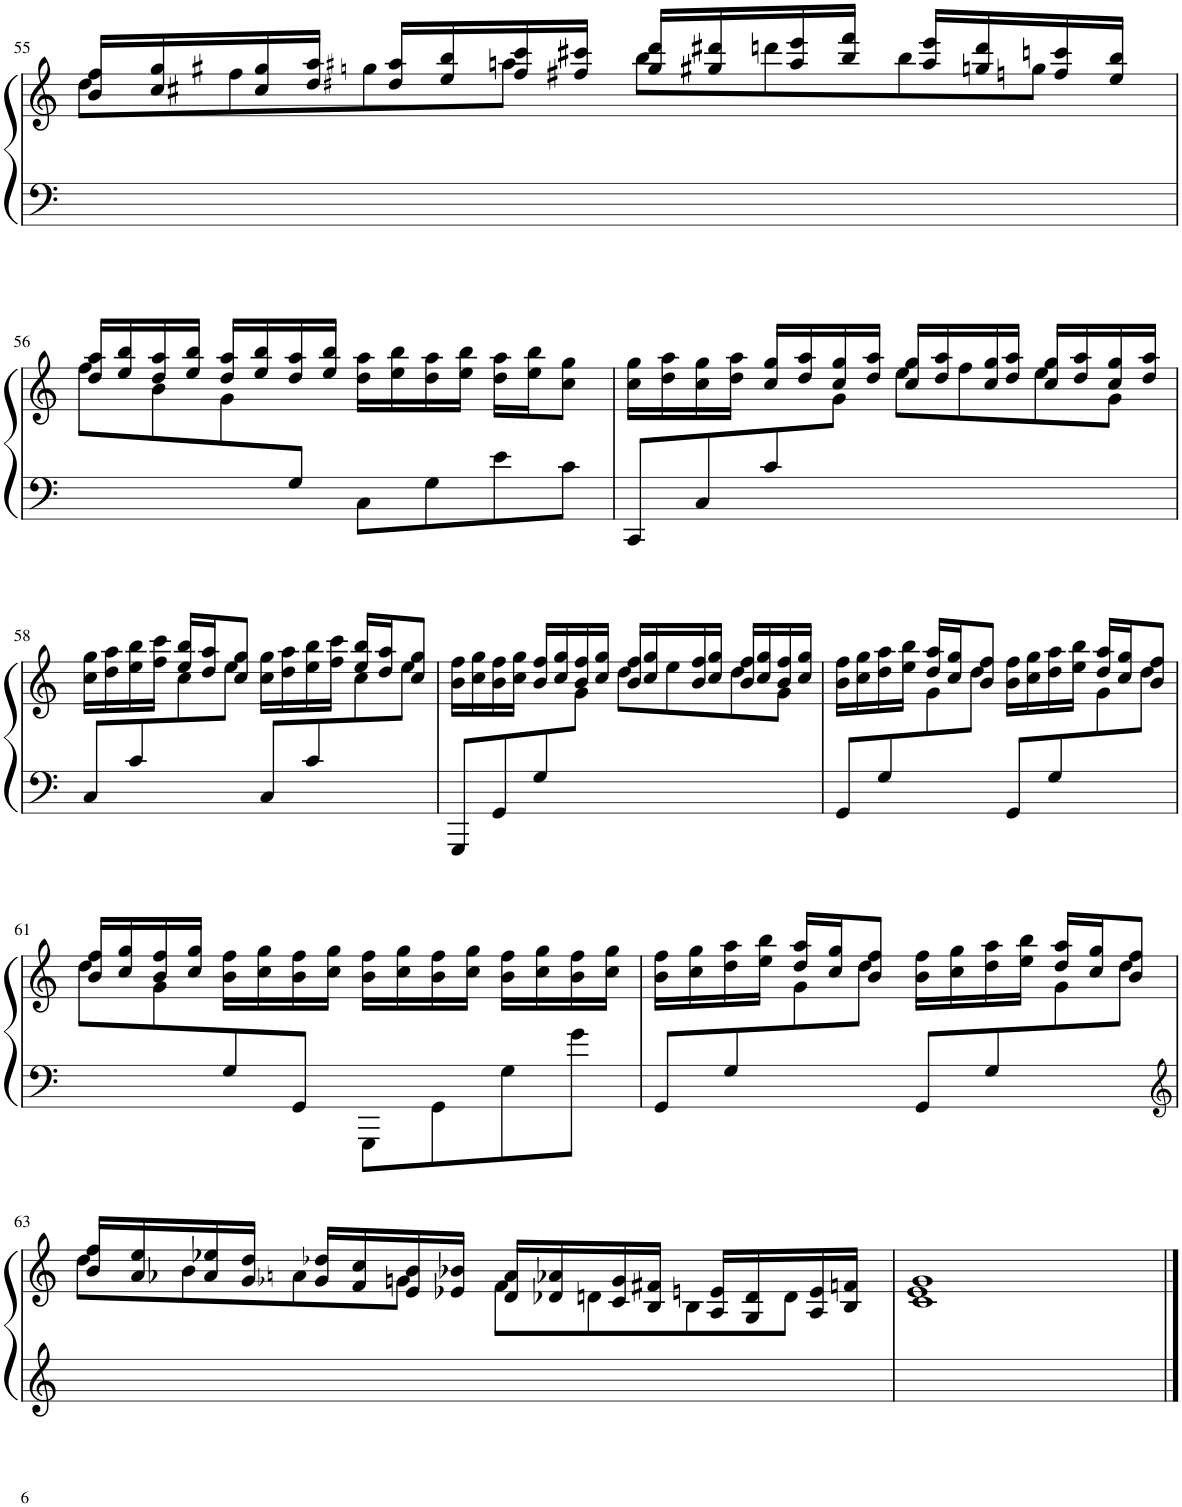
**kern	**kern
*part1	*part1
*staff2	*staff1
*I"Piano	*
*I'Pno.	*
!!LO:PB:g=z
*clefF4	*clefG2
*k[]	*k[]
*M4/4	*M4/4
=55	=55
*	*^
1ryy	16b/ 16ff/LL	8dd\L
.	16cc/ 16gg/	.
.	16cc#X/ 16gg#X/	8ff\
.	16dd/ 16aa/JJ	.
.	16dd#X/ 16aa#X/LL	8ggn\
.	16ee/ 16bb/	.
.	16ff/ 16ccc/	8aan\J
.	16ff#X/ 16ccc#X/JJ	.
.	16gg/ 16ddd/LL	8bb\L
.	16gg#X/ 16ddd#X/	.
.	16aa/ 16eee/	8dddn\
.	16bb/ 16fff/JJ	.
.	16aa/ 16eee/LL	8bb\
.	16ggn/ 16ddd/	.
.	16ffn/ 16cccn/	8gg\J
.	16ee/ 16bb/JJ	.
!!LO:LB:g=z	!!
=56	=56	=56
4.ryy	16dd/ 16aa/LL	8ff\L
.	16ee/ 16bb/	.
.	16dd/ 16aa/	8b\
.	16ee/ 16bb/JJ	.
.	16dd/ 16aa/LL	8g\
.	16ee/ 16bb/	.
8G/J	16dd/ 16aa/	2ryy
.	16ee/ 16bb/JJ	.
8C\L	16dd\ 16aa\LL	.
.	16ee\ 16bb\	.
8G\	16dd\ 16aa\	.
.	16ee\ 16bb\JJ	.
8e\	16dd\ 16aa\LL	.
.	16ee\ 16bb\J	.
8c\J	8cc\ 8gg\J	8ryy
=57	=57	=57
8CC/L	16cc\ 16gg\LL	4.ryy
.	16dd\ 16aa\	.
8C/	16cc\ 16gg\	.
.	16dd\ 16aa\JJ	.
8c/	16cc/ 16gg/LL	.
.	16dd/ 16aa/	.
2ryy	16cc/ 16gg/	8g\J
.	16dd/ 16aa/JJ	.
.	16cc/ 16gg/LL	8ee\L
.	16dd/ 16aa/	.
.	16cc/ 16gg/	8ff\
.	16dd/ 16aa/JJ	.
.	16cc/ 16gg/LL	8ee\
.	16dd/ 16aa/	.
8ryy	16cc/ 16gg/	8g\J
.	16dd/ 16aa/JJ	.
!!LO:LB:g=z	!!
=58	=58	=58
8C/L	16cc\ 16gg\LL	4ryy
.	16dd\ 16aa\	.
8c/	16ee\ 16bb\	.
.	16ff\ 16ccc\JJ	.
4ryy	16ee/ 16bb/LL	8cc\
.	16dd/ 16aa/J	.
.	8cc/ 8gg/J	8ee\J
8C/L	16cc\ 16gg\LL	4ryy
.	16dd\ 16aa\	.
8c/	16ee\ 16bb\	.
.	16ff\ 16ccc\JJ	.
4ryy	16ee/ 16bb/LL	8cc\
.	16dd/ 16aa/J	.
.	8cc/ 8gg/J	8ee\J
=59	=59	=59
8GGG/L	16b\ 16ff\LL	4.ryy
.	16cc\ 16gg\	.
8GG/	16b\ 16ff\	.
.	16cc\ 16gg\JJ	.
8G/	16b/ 16ff/LL	.
.	16cc/ 16gg/	.
2ryy	16b/ 16ff/	8g\J
.	16cc/ 16gg/JJ	.
.	16b/ 16ff/LL	8dd\L
.	16cc/ 16gg/	.
.	16b/ 16ff/	8ee\
.	16cc/ 16gg/JJ	.
.	16b/ 16ff/LL	8dd\
.	16cc/ 16gg/	.
8ryy	16b/ 16ff/	8g\J
.	16cc/ 16gg/JJ	.
=60	=60	=60
8GG/L	16b\ 16ff\LL	4ryy
.	16cc\ 16gg\	.
8G/	16dd\ 16aa\	.
.	16ee\ 16bb\JJ	.
4ryy	16dd/ 16aa/LL	8g\
.	16cc/ 16gg/J	.
.	8b/ 8ff/J	8dd\J
8GG/L	16b\ 16ff\LL	4ryy
.	16cc\ 16gg\	.
8G/	16dd\ 16aa\	.
.	16ee\ 16bb\JJ	.
4ryy	16dd/ 16aa/LL	8g\
.	16cc/ 16gg/J	.
.	8b/ 8ff/J	8dd\J
!!LO:LB:g=z	!!
=61	=61	=61
4ryy	16b/ 16ff/LL	8dd\L
.	16cc/ 16gg/	.
.	16b/ 16ff/	8g\
.	16cc/ 16gg/JJ	.
8G/	16b\ 16ff\LL	2.ryy
.	16cc\ 16gg\	.
8GG/J	16b\ 16ff\	.
.	16cc\ 16gg\JJ	.
8GGG\L	16b\ 16ff\LL	.
.	16cc\ 16gg\	.
8GG\	16b\ 16ff\	.
.	16cc\ 16gg\JJ	.
8G\	16b\ 16ff\LL	.
.	16cc\ 16gg\	.
8g\J	16b\ 16ff\	.
.	16cc\ 16gg\JJ	.
=62	=62	=62
8GG/L	16b\ 16ff\LL	4ryy
.	16cc\ 16gg\	.
8G/	16dd\ 16aa\	.
.	16ee\ 16bb\JJ	.
4ryy	16dd/ 16aa/LL	8g\
.	16cc/ 16gg/J	.
.	8b/ 8ff/J	8dd\J
8GG/L	16b\ 16ff\LL	4ryy
.	16cc\ 16gg\	.
8G/	16dd\ 16aa\	.
.	16ee\ 16bb\JJ	.
4ryy	16dd/ 16aa/LL	8g\
.	16cc/ 16gg/J	.
.	8b/ 8ff/J	8dd\J
!!LO:LB:g=z	!!
=63	=63	=63
*clefG2	*	*
1ryy	16b/ 16ff/LL	8dd\L
.	16a/ 16ee/	.
.	16a-X/ 16ee-X/	8b\
.	16g/ 16dd/JJ	.
.	16g-X/ 16dd-X/LL	8an\
.	16f/ 16cc/	.
.	16e/ 16b/	8gn\J
.	16e-X/ 16b-X/JJ	.
.	16d/ 16a/LL	8f\L
.	16d-X/ 16a-X/	.
.	16c/ 16g/	8dn\
.	16B/ 16f#X/JJ	.
.	16A/ 16en/LL	8B\
.	16G/ 16d/	.
.	16A/ 16e/	8d\J
.	16B/ 16fn/JJ	.
=64	=64	=64
1ryy	1c 1g	1e
*	*v	*v
==	==
*-	*-
